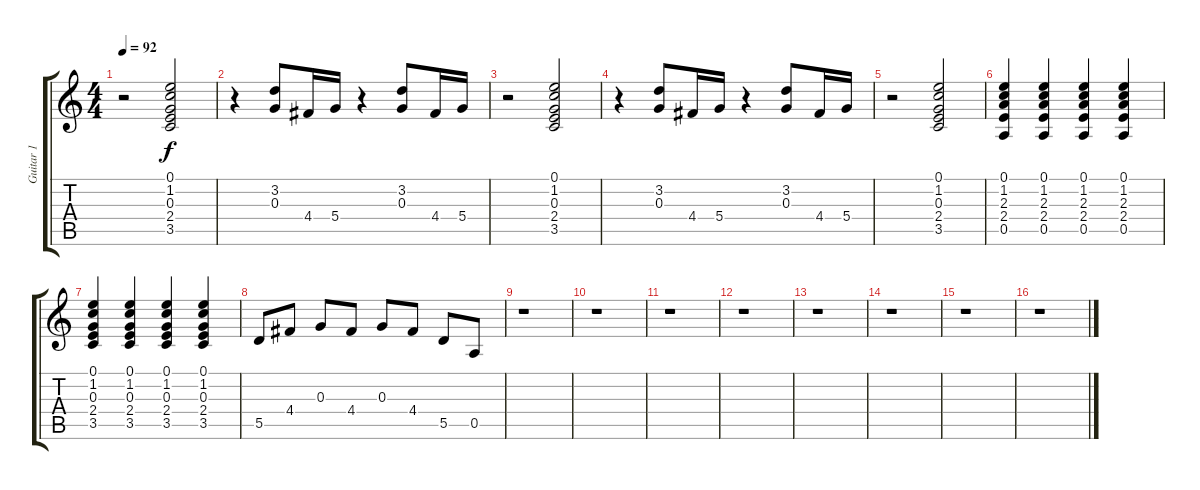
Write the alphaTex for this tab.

\track ("Guitar 1" "Guitar 1") {instrument distortionguitar}
\staff {score tabs}
\tuning (E4 B3 G3 D3 A2 E2) {hide}
\ts (4 4)
\tempo 92
\clef g2
\ks c
r.2{dy f} (0.1 1.2 0.3 2.4 3.5).2 |
r.4 (3.2 0.3).8 4.4.16 5.4.16 r.4 (3.2 0.3).8 4.4.16 5.4.16 |
r.2 (0.1 1.2 0.3 2.4 3.5).2 |
r.4 (3.2 0.3).8 4.4.16 5.4.16 r.4 (3.2 0.3).8 4.4.16 5.4.16 |
r.2 (0.1 1.2 0.3 2.4 3.5).2 |
(0.1 1.2 2.3 2.4 0.5).4 (0.1 1.2 2.3 2.4 0.5).4 (0.1 1.2 2.3 2.4 0.5).4 (0.1 1.2 2.3 2.4 0.5).4 |
(0.1 1.2 0.3 2.4 3.5).4 (0.1 1.2 0.3 2.4 3.5).4 (0.1 1.2 0.3 2.4 3.5).4 (0.1 1.2 0.3 2.4 3.5).4 |
5.5.8 4.4.8 0.3.8 4.4.8 0.3.8 4.4.8 5.5.8 0.5.8 |
r.1 |
r.1 |
r.1 |
r.1 |
r.1 |
r.1 |
r.1 |
r.1
